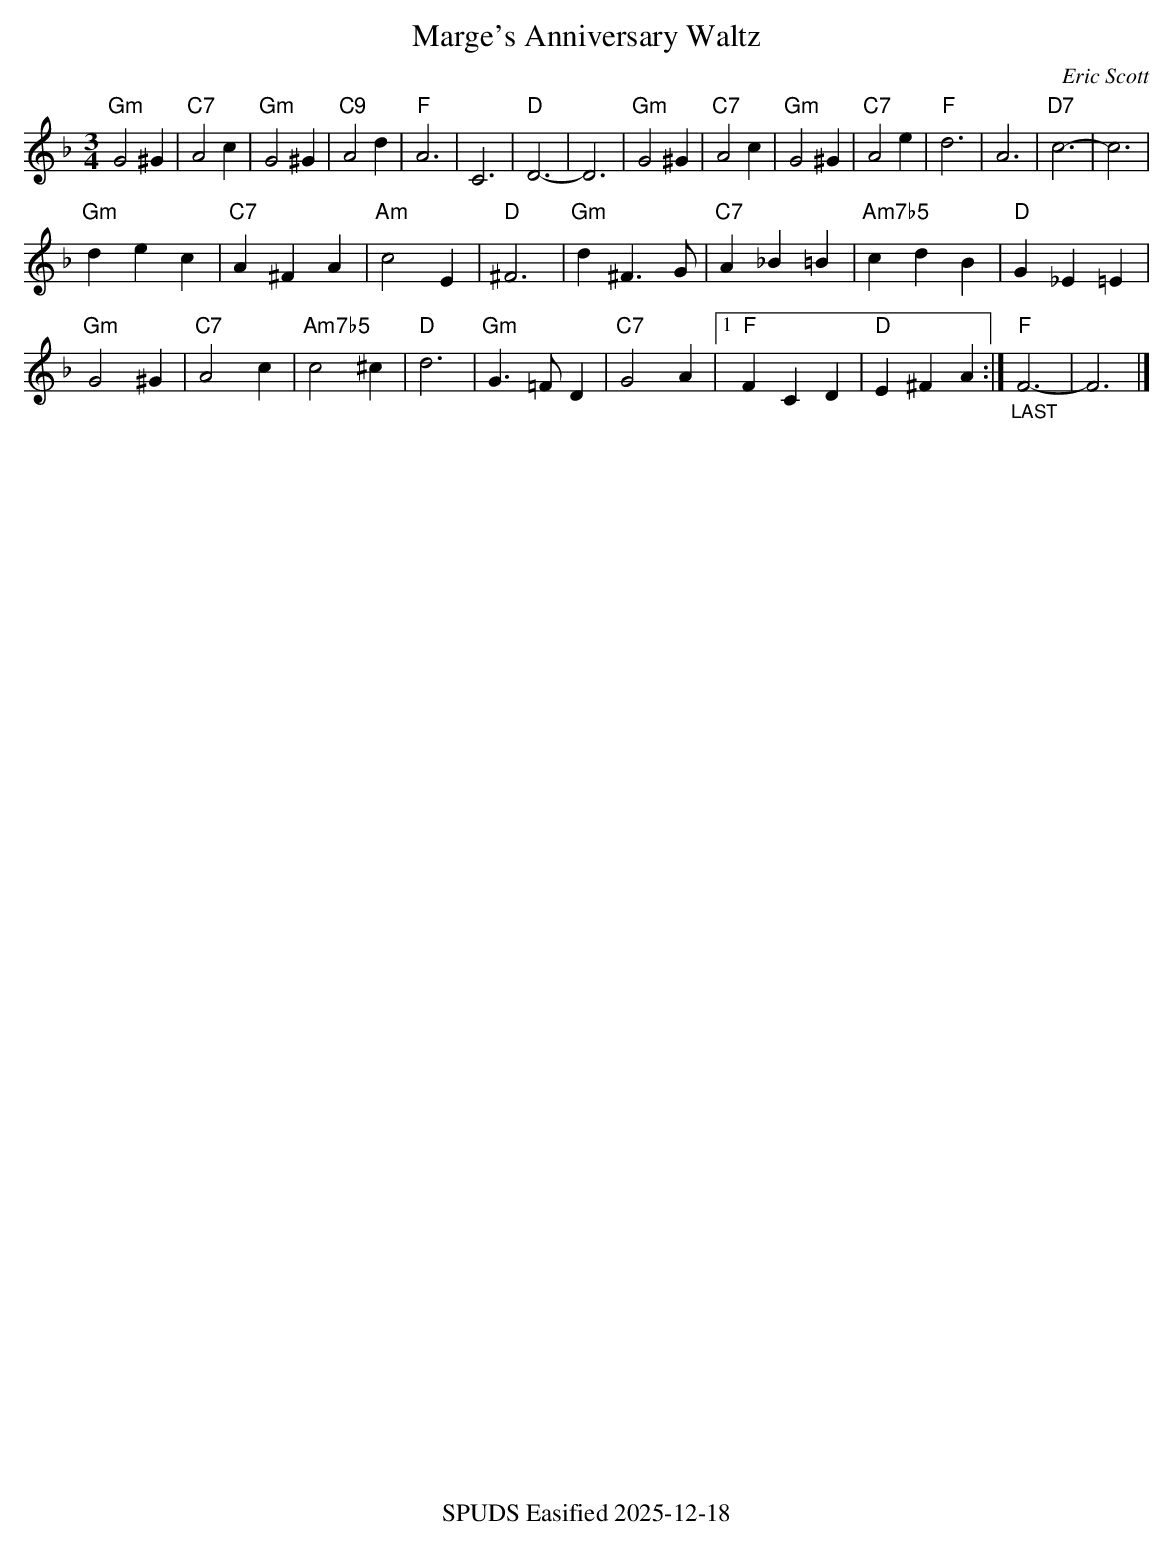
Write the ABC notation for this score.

X:1
T:Marge's Anniversary Waltz
C:Eric Scott
M:3/4
L:1/4
K:F
"Gm" G2^G | "C7"A2c | "Gm"G2^G | "C9"A2d | "F"A3 | C3 | "D"D3-| D3|\
"Gm" G2^G |"C7"A2c | "Gm"G2^G | "C7"A2e | "F"d3 | A3 | "D7"c3-| c3|
"Gm"d e c | "C7"A ^F A | "Am"c2E | "D"^F3 |\
"Gm"d^F>G | "C7"A_B=B | "Am7b5" c d B|"D"G _E =E |
"Gm" G2^G | "C7"A2c |"Am7b5" c2^c | "D"d3 | "Gm"G>=FD |\
 "C7"G2 A|1"F"FCD | "D"E^FA :|"_LAST" "F"F3- | F3 |]
